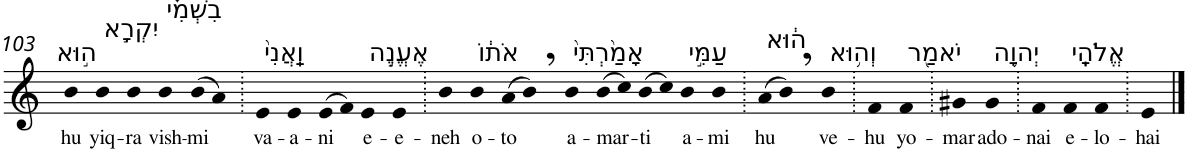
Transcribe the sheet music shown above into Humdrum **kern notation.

**kern	**text
*part1	*part1
*staff1	*staff1
*I"Piano	*
*I'Pno	*
!!LO:PB:g=z
*clefG2	*
*k[]	*
=103	=103
!LO:TX:a:t=ה֣וּא	!
!	!LO:LY:b
4b	hu
!LO:TX:a:t=יִקְרָ֣א	!
!	!LO:LY:b
4b	yiq-
!	!LO:LY:b
4b	-ra
!LO:TX:a:t=בִשְׁמִ֗י	!
!	!LO:LY:b
4b	vish-
!	!LO:LY:b
(>8b	-mi
8a)	.
=104.	=104.
!LO:TX:a:t=וַֽאֲנִי֙	!
!	!LO:LY:b
4e	va-
!	!LO:LY:b
4e	-a-
!	!LO:LY:b
(>8e	-ni
8f)	.
!LO:TX:a:t=אֶעֱנֶ֣ה	!
!	!LO:LY:b
4e	e-
!	!LO:LY:b
4e	-e-
=105.	=105.
!	!LO:LY:b
4b	-neh
!LO:TX:a:t=אֹת֔וֹ	!
!	!LO:LY:b
4b	o-
!	!LO:LY:b
(>8a	-to
8b,)	.
!LO:TX:a:t=אָמַ֙רְתִּי֙	!
!	!LO:LY:b
4b	a-
!	!LO:LY:b
(>8b	-mar-
8cc)	.
!	!LO:LY:b
(>8b	-ti
8cc)	.
!LO:TX:a:t=עַמִּ֣י	!
!	!LO:LY:b
4b	a-
!	!LO:LY:b
4b	-mi
=106.	=106.
!LO:TX:a:t=ה֔וּא	!
!	!LO:LY:b
(>8a	hu
8b,)	.
!LO:TX:a:t=וְה֥וּא	!
!	!LO:LY:b
4b	ve-
=107.	=107.
!	!LO:LY:b
4f	-hu
!LO:TX:a:t=יֹאמַ֖ר	!
!	!LO:LY:b
4f	yo-
=108.	=108.
!	!LO:LY:b
4g#X	-mar
!LO:TX:a:t=יְהוָ֥ה	!
!	!LO:LY:b
4g#	ado-
=109.	=109.
!	!LO:LY:b
4f	-nai
!LO:TX:a:t=אֱלֹהָֽי	!
!	!LO:LY:b
4f	e-
!	!LO:LY:b
4f	-lo-
=110.	=110.
!	!LO:LY:b
4e	-hai
==	==
*-	*-
